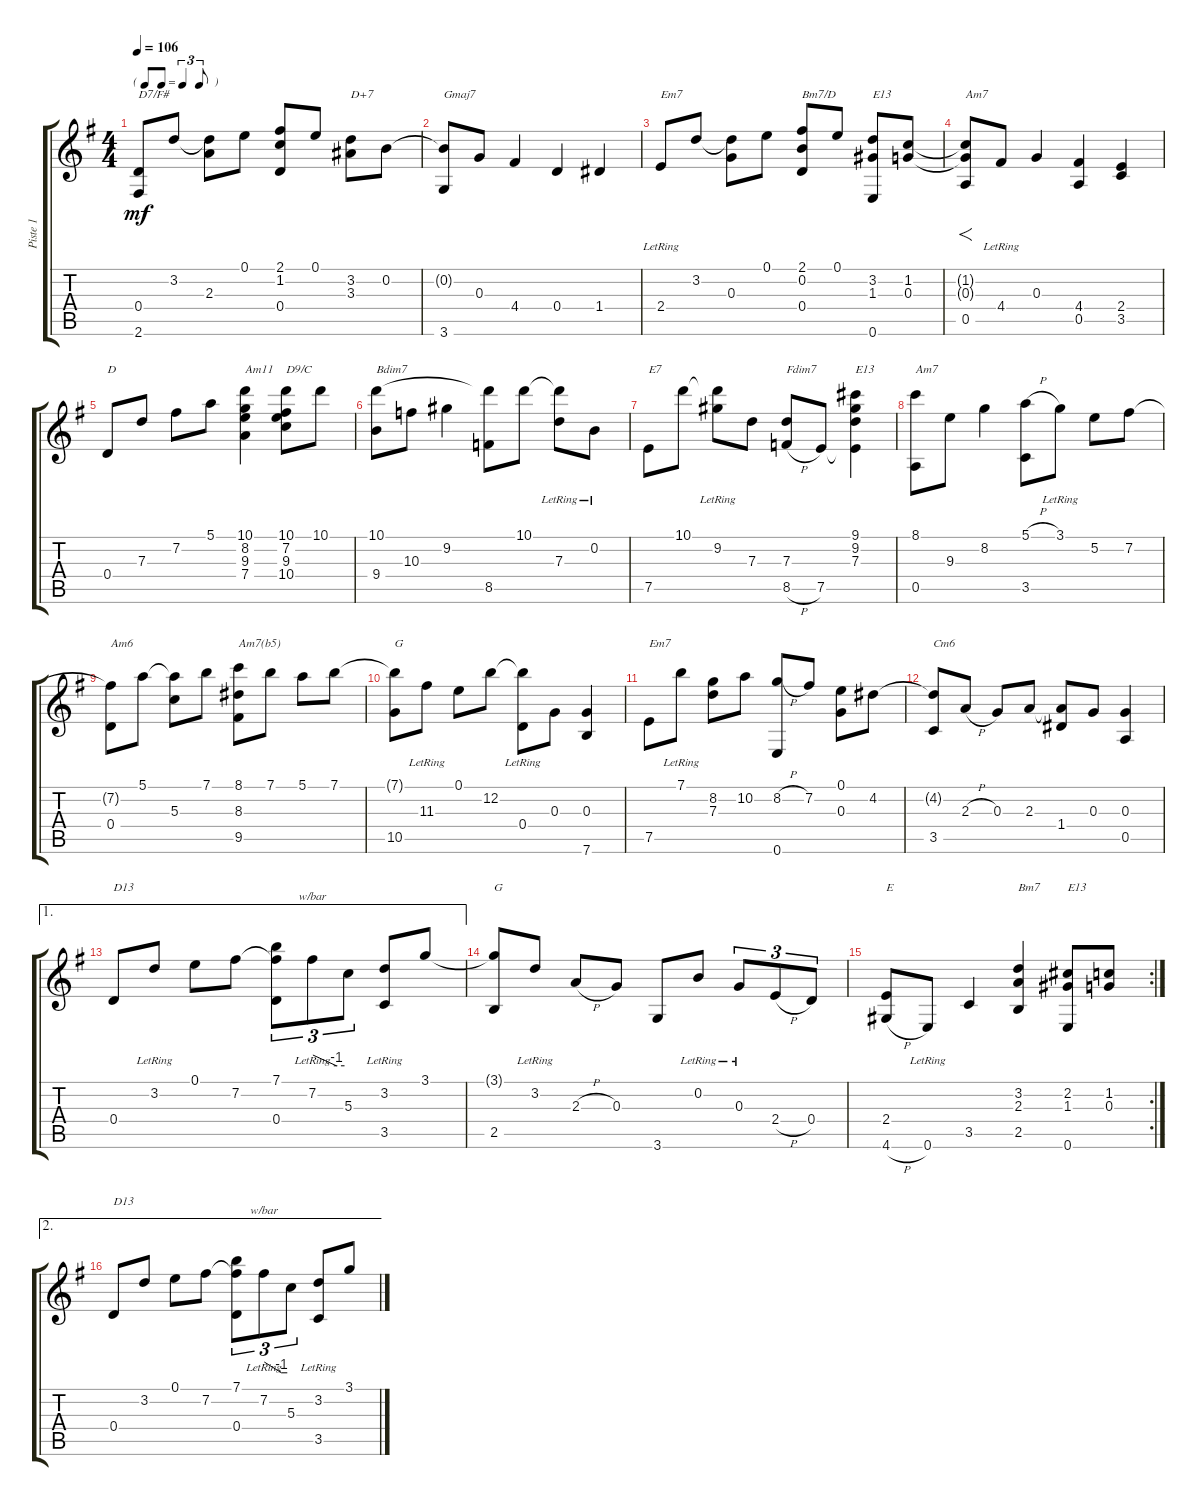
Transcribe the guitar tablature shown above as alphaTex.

\track ("Piste 1" "Piste 1") {instrument electricguitarjazz}
\staff {score tabs}
\tuning (E4 B3 G3 D3 A2 E2) {hide}
\ts (4 4)
\tf triplet8th
\tempo 106
\clef g2
\ks g
(0.4 2.6).8{txt "D7/F#" dy mf} 3.2.8 (3.2{t} 2.3).8 0.1.8 (2.1 1.2 0.4).8 0.1.8 (3.2 3.3).8{txt "D+7"} 0.2.8 |
(0.2{t} 3.6).8{txt "Gmaj7"} 0.3.8 4.4.4 0.4.4 1.4.4 |
2.4{lr}.8{txt "Em7"} 3.2.8 (3.2{t} 0.3).8 0.1.8 (2.1 0.2 0.4).8{txt "Bm7/D"} 0.1.8 (3.2 1.3 0.6).8{txt "E13"} (1.2 0.3).8 |
(1.2{t} 0.3{t} 0.5).8{f txt "Am7"} 4.4{lr}.8 0.3.4 (4.4 0.5).4 (2.4 3.5).4 |
0.4.8{txt "D"} 7.3.8 7.2.8 5.1.8 (10.1 8.2 9.3 7.4).4{txt "Am11"} (10.1 7.2 9.3 10.4).8{txt "D9/C"} 10.1.8 |
(10.1 9.4).8{txt "Bdim7"} 10.3.8 9.2.4 (10.1{t} 8.5).8 10.1.8 (10.1{t} 7.3{lr}).8 0.2{lr}.8 |
7.5.8{txt "E7"} 10.1.8 (10.1{t} 9.2{lr}).8 7.3.8 (7.3 8.5{h}).8{txt "Fdim7"} 7.5.8 (9.1 9.2 7.3 7.5{t}).4{txt "E13"} |
(8.1 0.5).8{txt "Am7"} 9.3.8 8.2.4 (5.1{h} 3.5).8 3.1{lr}.8 5.2.8 7.2.8 |
(7.2{t} 0.4).8{txt "Am6"} 5.1.8 (5.1{t} 5.3).8 7.1.8 (8.1 8.3 9.5).8{txt "Am7(b5)"} 7.1.8 5.1.8 7.1.8 |
(7.1{t} 10.5).8{txt "G"} 11.3{lr}.8 0.1.8 12.2.8 (12.2{t} 0.4{lr}).8 0.3.8 (0.3 7.6).4 |
7.5.8{txt "Em7"} 7.1{lr}.8 (8.2 7.3).8 10.2.8 (8.2{h} 0.6).8 7.2.8 (0.1 0.3).8 4.2.8 |
(4.2{t} 3.5).8{txt "Cm6"} 2.3{h}.8 0.3.8 2.3.8 (2.3{t} 1.4).8 0.3.8 (0.3 0.5).4 |
\ae 1
0.4.8{txt "D13"} 3.2{lr}.8 0.1.8 7.2.8 (7.1 7.2{t} 0.4).8{tu (3 2)} 7.2{lr}.8{tu (3 2) tbe (custom default 1 0 45 -4 60 -4)} 5.3.8{tu (3 2)} (3.2{lr} 3.5).8 3.1.8 |
(3.1{t} 2.5).8{txt "G"} 3.2{lr}.8 2.3{h}.8 0.3.8 3.6.8 0.2{lr}.8 0.3{lr}.8{tu (3 2)} 2.4{h}.8{tu (3 2)} 0.4.8{tu (3 2)} |
\rc 2
(2.4 4.6{h}).8{txt "E"} 0.6{lr}.8 3.5.4 (3.2 2.3 2.5).4{txt "Bm7"} (2.2 1.3 0.6).8{txt "E13"} (1.2 0.3).8 |
\ae 2
0.4.8{txt "D13"} 3.2.8 0.1.8 7.2.8 (7.1 7.2{t} 0.4).8{tu (3 2)} 7.2{lr}.8{tu (3 2) tbe (custom default 1 0 45 -4 60 -4)} 5.3.8{tu (3 2)} (3.2{lr} 3.5).8 3.1.8
